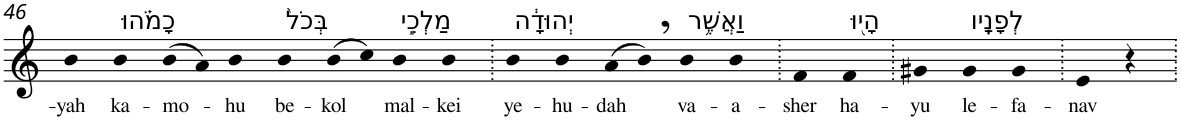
**kern	**text
*part1	*part1
*staff1	*staff1
*I"Piano	*
*I'Pno	*
!!LO:PB:g=z
*clefG2	*
*k[]	*
=46	=46
!	!LO:LY:b
4b	-yah
!LO:TX:a:t=כָמֹ֗הוּ	!
!	!LO:LY:b
4b	ka-
!	!LO:LY:b
(>8b	-mo-
8a)	.
!	!LO:LY:b
4b	-hu
!LO:TX:a:t=בְּכֹל֙	!
!	!LO:LY:b
4b	be-
!	!LO:LY:b
(>8b	-kol
8cc)	.
!LO:TX:a:t=מַלְכֵ֣י	!
!	!LO:LY:b
4b	mal-
!	!LO:LY:b
4b	-kei
=47.	=47.
!LO:TX:a:t=יְהוּדָ֔ה	!
!	!LO:LY:b
4b	ye-
!	!LO:LY:b
4b	-hu-
!	!LO:LY:b
(>8a	-dah
8b,)	.
!LO:TX:a:t=וַאֲשֶׁ֥ר	!
!	!LO:LY:b
4b	va-
!	!LO:LY:b
4b	-a-
=48.	=48.
!	!LO:LY:b
4f	-sher
!LO:TX:a:t=הָי֖וּ	!
!	!LO:LY:b
4f	ha-
=49.	=49.
!	!LO:LY:b
4g#X	-yu
!LO:TX:a:t=לְפָנָֽיו	!
!	!LO:LY:b
4g#	le-
!	!LO:LY:b
4g#	-fa-
=50.	=50.
!	!LO:LY:b
4e	-nav
4r	.
=.	=.
*-	*-
